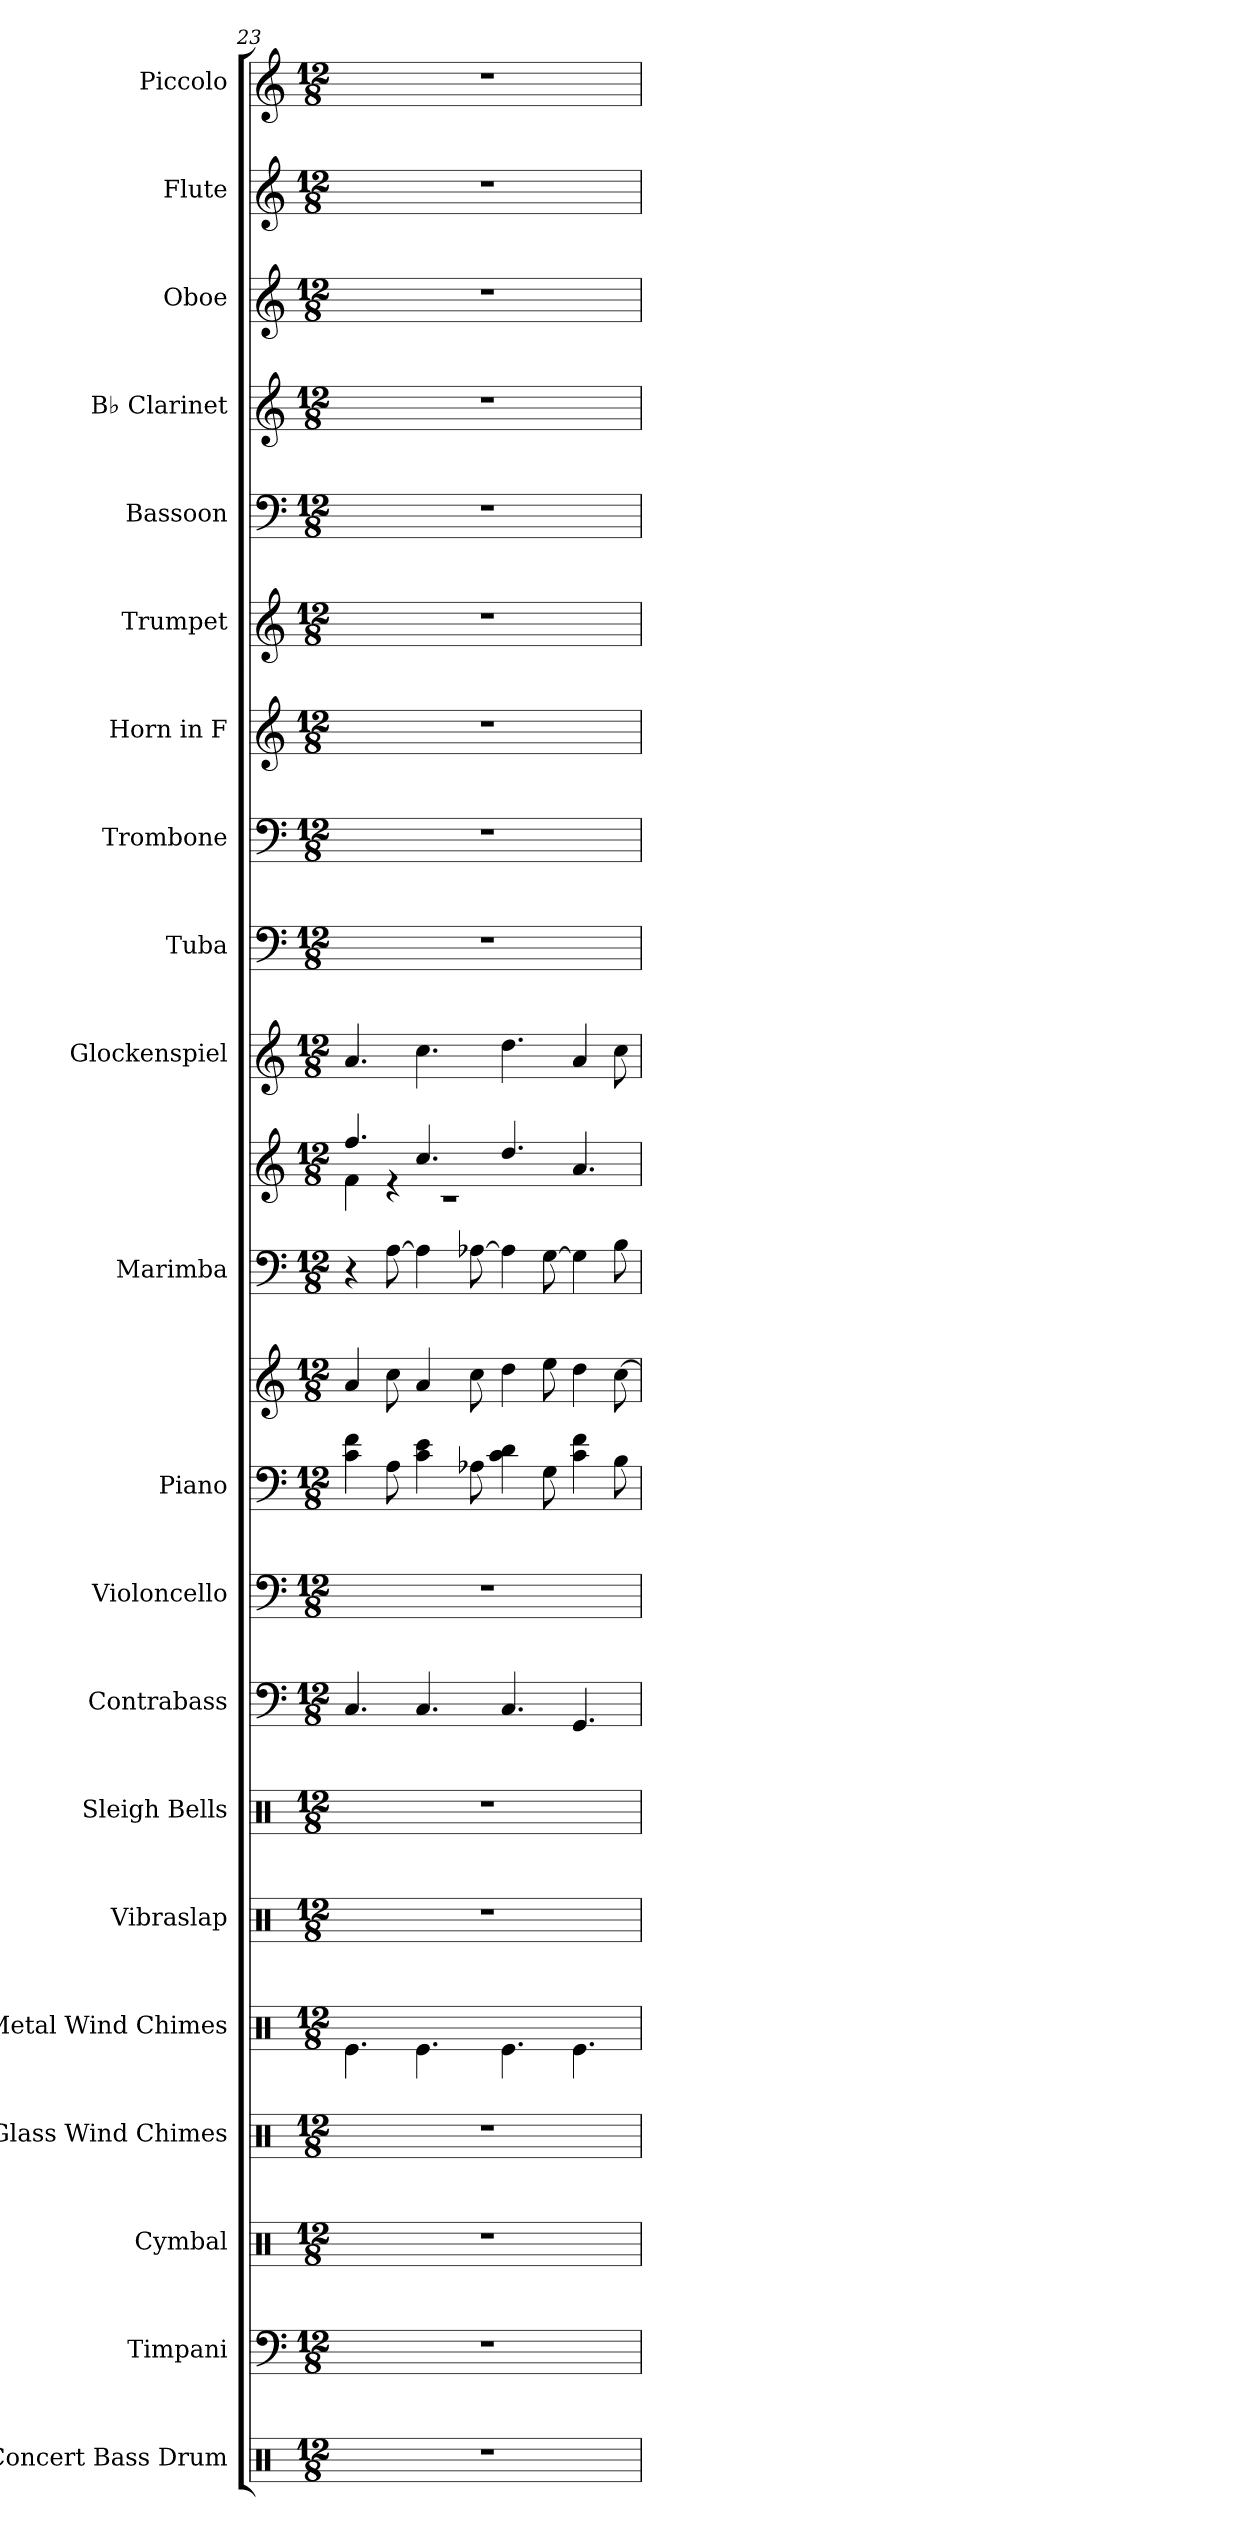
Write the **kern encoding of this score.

**kern	**kern	**kern	**kern	**kern	**kern	**kern	**kern	**kern	**kern	**kern	**kern	**kern	**kern	**kern	**kern	**kern	**kern	**kern	**kern	**kern	**kern	**kern
*part21	*part20	*part19	*part18	*part17	*part16	*part15	*part14	*part13	*part12	*part12	*part11	*part11	*part10	*part9	*part8	*part7	*part6	*part5	*part4	*part3	*part2	*part1
*staff23	*staff22	*staff21	*staff20	*staff19	*staff18	*staff17	*staff16	*staff15	*staff14	*staff13	*staff12	*staff11	*staff10	*staff9	*staff8	*staff7	*staff6	*staff5	*staff4	*staff3	*staff2	*staff1
*I"Concert Bass Drum	*I"Timpani	*I"Cymbal	*I"Glass Wind Chimes	*I"Metal Wind Chimes	*I"Vibraslap	*I"Sleigh Bells	*I"Contrabass	*I"Violoncello	*I"Piano	*	*I"Marimba	*	*I"Glockenspiel	*I"Tuba	*I"Trombone	*I"Horn in F	*I"Trumpet	*I"Bassoon	*I"B♭ Clarinet	*I"Oboe	*I"Flute	*I"Piccolo
*I'Con. BD	*I'Timp.	*I'Cym.	*I'Gl. Wn Ch.	*I'Met. Wn Ch.	*I'Vibslp.	*I'Sle. Be.	*I'Cb.	*I'Vc.	*I'Pno.	*	*I'Mrm.	*	*I'Glock.	*I'Tba.	*I'Tbn.	*	*I'Tpt.	*I'Bsn.	*I'B♭ Cl.	*I'Ob.	*I'Fl.	*I'Picc.
*clefX	*clefF4	*clefX	*clefX	*clefX	*clefX	*clefX	*clefF4	*clefF4	*clefF4	*clefG2	*clefF4	*clefG2	*clefG2	*clefF4	*clefF4	*clefG2	*clefG2	*clefF4	*clefG2	*clefG2	*clefG2	*clefG2
*	*	*	*	*	*	*	*ITrd7c12	*	*	*	*	*	*ITrd-14c-24	*	*	*ITrd4c7	*ITrd1c2	*	*ITrd1c2	*	*	*ITrd-7c-12
*k[]	*k[]	*k[]	*k[]	*k[]	*k[]	*k[]	*k[]	*k[]	*k[]	*k[]	*k[]	*k[]	*k[]	*k[]	*k[]	*k[b-]	*k[b-e-]	*k[]	*k[b-e-]	*k[]	*k[]	*k[]
*M12/8	*M12/8	*M12/8	*M12/8	*M12/8	*M12/8	*M12/8	*M12/8	*M12/8	*M12/8	*M12/8	*M12/8	*M12/8	*M12/8	*M12/8	*M12/8	*M12/8	*M12/8	*M12/8	*M12/8	*M12/8	*M12/8	*M12/8
=23	=23	=23	=23	=23	=23	=23	=23	=23	=23	=23	=23	=23	=23	=23	=23	=23	=23	=23	=23	=23	=23	=23
*	*	*	*	*	*	*	*	*	*	*	*	*^	*	*	*	*	*	*	*	*	*	*
1.r	1.r	1.r	1.r	4.Re\	1.r	1.r	4.CC/	1.r	4c\ 4f\	4a/	4r	4.ff/	4f\	4.aaa/	1.r	1.r	1.r	1.r	1.r	1.r	1.r	1.r	1.r
.	.	.	.	.	.	.	.	.	8A\	8cc\	[8A\	.	4r	.	.	.	.	.	.	.	.	.	.
.	.	.	.	4.Re\	.	.	4.CC/	.	4c\ 4e\	4a/	4A\]	4.cc/	.	4.cccc\	.	.	.	.	.	.	.	.	.
.	.	.	.	.	.	.	.	.	.	.	.	.	1r	.	.	.	.	.	.	.	.	.	.
.	.	.	.	.	.	.	.	.	8A-X\	8cc\	[8A-X\	.	.	.	.	.	.	.	.	.	.	.	.
.	.	.	.	4.Re\	.	.	4.CC/	.	4c\ 4d\	4dd\	4A-\]	4.dd/	.	4.dddd\	.	.	.	.	.	.	.	.	.
.	.	.	.	.	.	.	.	.	8G\	8ee\	[8G\	.	.	.	.	.	.	.	.	.	.	.	.
.	.	.	.	4.Re\	.	.	4.GGG/	.	4c\ 4f\	4dd\	4G\]	4.a/	.	4aaa/	.	.	.	.	.	.	.	.	.
.	.	.	.	.	.	.	.	.	8B\	[8cc\	8B\	.	.	8cccc\	.	.	.	.	.	.	.	.	.
*	*	*	*	*	*	*	*	*	*	*	*	*v	*v	*	*	*	*	*	*	*	*	*	*
=	=	=	=	=	=	=	=	=	=	=	=	=	=	=	=	=	=	=	=	=	=	=
*-	*-	*-	*-	*-	*-	*-	*-	*-	*-	*-	*-	*-	*-	*-	*-	*-	*-	*-	*-	*-	*-	*-
